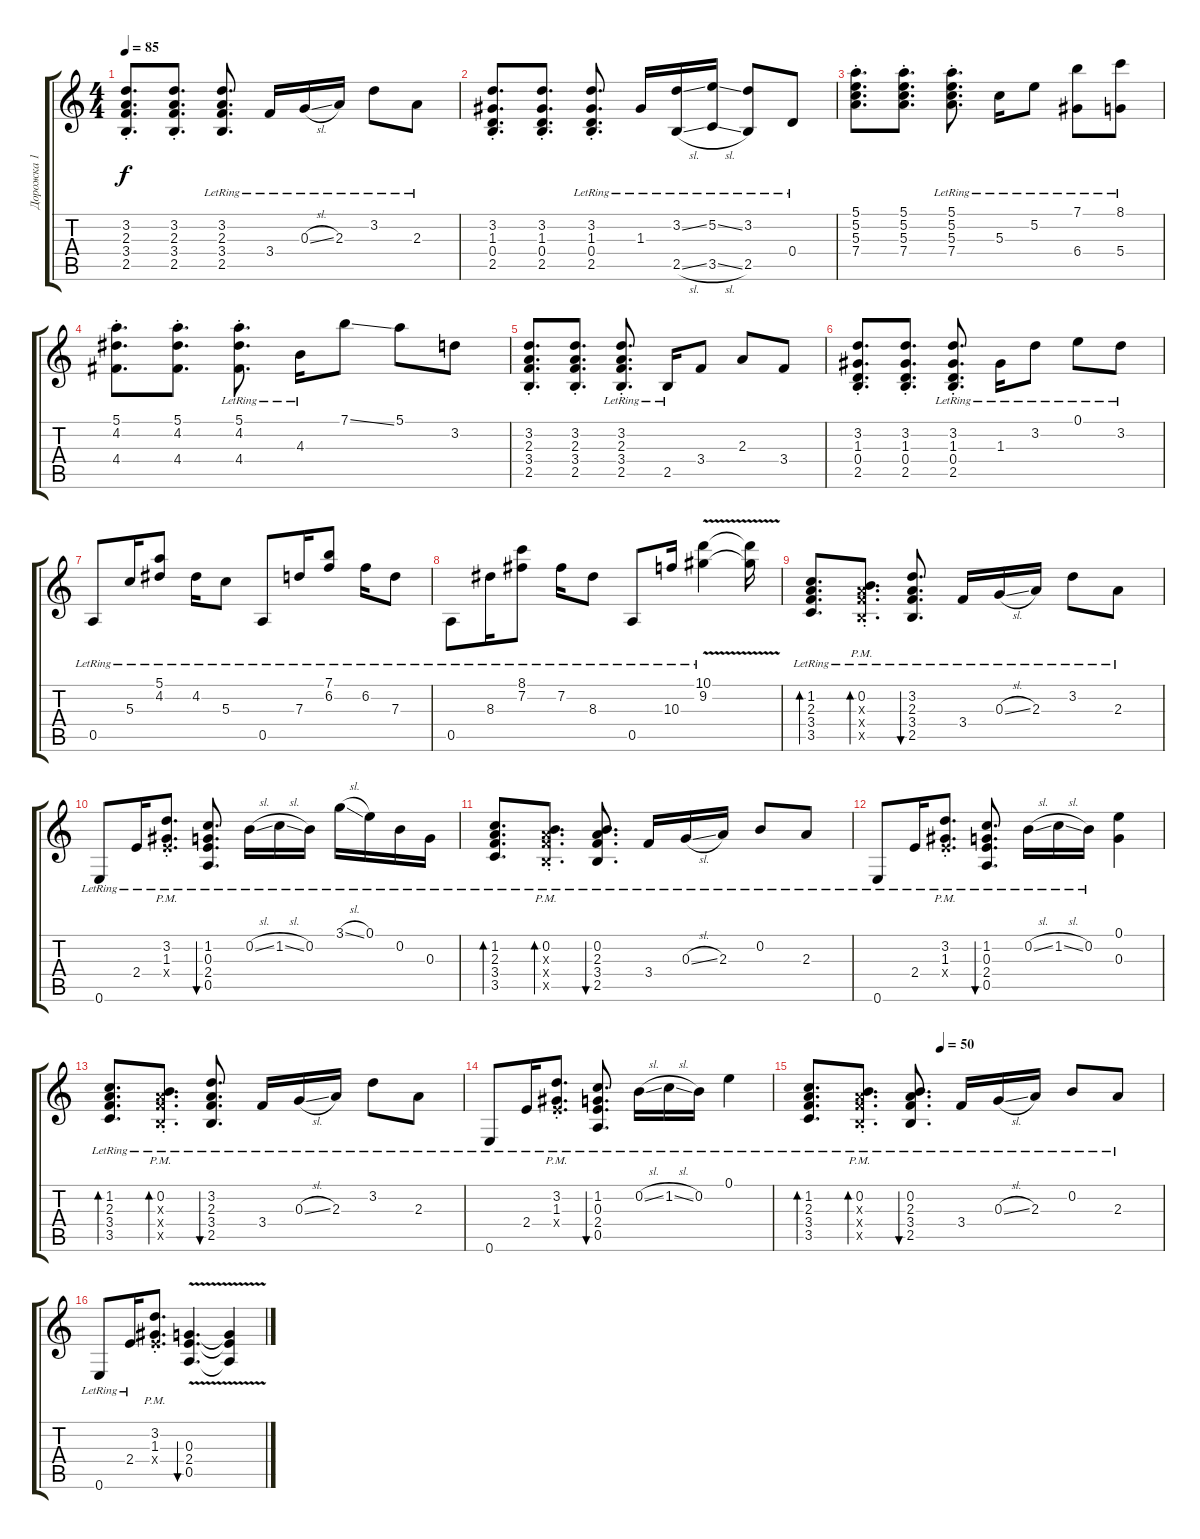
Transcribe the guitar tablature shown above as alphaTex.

\track ("Дорожка 1" "Дорожка 1") {instrument electricguitarjazz}
\staff {score tabs}
\tuning (E4 B3 G3 D3 A2 E2) {hide}
\ts (4 4)
\tempo 85
\clef g2
\ks c
(3.2{st} 2.3{st} 3.4{st} 2.5{st}).8{d dy f} (3.2{st} 2.3{st} 3.4{st} 2.5{st}).8{d} (3.2{lr} 2.3{lr} 3.4{lr} 2.5{lr}).8{d} 3.4{lr}.16{volume 16} 0.3{sl lr}.16 2.3{lr}.16 3.2{lr}.8 2.3{lr}.8 |
(3.2{st} 1.3{st} 0.4{st} 2.5{st}).8{d} (3.2{st} 1.3{st} 0.4{st} 2.5{st}).8{d} (3.2{st lr} 1.3{st lr} 0.4{st lr} 2.5{st lr}).8{d} 1.3{lr}.16 (3.2{ss} 2.5{sl lr}).16 (5.2{ss} 3.5{sl lr}).16 (3.2 2.5{lr}).8 0.4{lr}.8 |
(5.1{st} 5.2{st} 5.3{st} 7.4{st}).8{d} (5.1{st} 5.2{st} 5.3{st} 7.4{st}).8{d} (5.1{st lr} 5.2{st lr} 5.3{st lr} 7.4{st lr}).8{d} 5.3{lr}.16 5.2{lr}.8 (7.1{lr} 6.4{lr}).8 (8.1{lr} 5.4{lr}).8 |
(5.1{st} 4.2{st} 4.4{st}).8{d} (5.1{st} 4.2{st} 4.4{st}).8{d} (5.1{st lr} 4.2{st lr} 4.4{st lr}).8{d} 4.3{lr}.16 7.1{ss}.8 5.1.8 3.2.8 |
(3.2{st} 2.3{st} 3.4{st} 2.5{st}).8{d} (3.2{st} 2.3{st} 3.4{st} 2.5{st}).8{d} (3.2{st lr} 2.3{st lr} 3.4{st lr} 2.5{st lr}).8{d} 2.5{lr}.16 3.4.8 2.3.8 3.4.8 |
(3.2{st} 1.3{st} 0.4{st} 2.5{st}).8{d volume 9} (3.2{st} 1.3{st} 0.4{st} 2.5{st}).8{d} (3.2{st lr} 1.3{st lr} 0.4{st lr} 2.5{st lr}).8{d} 1.3{lr}.16 3.2{lr}.8 0.1{lr}.8 3.2{lr}.8 |
0.5{lr}.8{volume 16} 5.3{lr}.16 (5.1{lr} 4.2{lr}).8 4.2{lr}.16 5.3{lr}.8 0.5{lr}.8 7.3{lr}.16 (7.1{lr} 6.2{lr}).8 6.2{lr}.16 7.3{lr}.8 |
0.5{lr}.8 8.3{lr}.16 (8.1{lr} 7.2{lr}).8 7.2{lr}.16 8.3{lr}.8 0.5{lr}.8 10.3{lr}.16 (10.1{v lr} 9.2{v lr}).4 (10.1{t} 9.2{t}).16 |
(1.2{lr} 2.3{lr} 3.4{lr} 3.5{lr}).8{d bd 60} (0.2{st lr} 2.3{pm st x} 3.4{pm st x} 2.5{pm st x}).8{d bd 60} (3.2{lr} 2.3{lr} 3.4{lr} 2.5{lr}).8{d bu 60} 3.4{lr}.16 0.3{sl lr}.16 2.3{lr}.16 3.2{lr}.8 2.3{lr}.8 |
0.6{lr}.8 2.4{lr}.16 (3.2{st lr} 1.3{st lr} 2.4{pm st x}).8{d} (1.2{lr} 0.3{lr} 2.4{lr} 0.5{lr}).8{d bu 60} 0.2{sl lr}.16 1.2{sl lr}.16 0.2{lr}.16 3.1{sl lr}.16 0.1{lr}.16 0.2{lr}.16 0.3{lr}.16 |
(1.2{lr} 2.3{lr} 3.4{lr} 3.5{lr}).8{d bd 120} (0.2{st lr} 2.3{pm st x} 3.4{pm st x} 2.5{pm st x}).8{d bd 120} (0.2{lr} 2.3{lr} 3.4{lr} 2.5{lr}).8{d bu 30} 3.4{lr}.16 0.3{sl lr}.16 2.3{lr}.16 0.2{lr}.8 2.3{lr}.8 |
0.6{lr}.8 2.4{lr}.16 (3.2{st lr} 1.3{st lr} 2.4{pm st x}).8{d} (1.2{lr} 0.3{lr} 2.4{lr} 0.5{lr}).8{d bu 120} 0.2{sl lr}.16 1.2{sl lr}.16 0.2{lr}.16 (0.1 0.3).4 |
(1.2{lr} 2.3{lr} 3.4{lr} 3.5{lr}).8{d bd 60} (0.2{st lr} 2.3{pm st x} 3.4{pm st x} 2.5{pm st x}).8{d bd 60} (3.2{lr} 2.3{lr} 3.4{lr} 2.5{lr}).8{d bu 60} 3.4{lr}.16 0.3{sl lr}.16 2.3{lr}.16 3.2{lr}.8 2.3{lr}.8 |
0.6{lr}.8 2.4{lr}.16 (3.2{st lr} 1.3{st lr} 2.4{pm st x}).8{d} (1.2{lr} 0.3{lr} 2.4{lr} 0.5{lr}).8{d bu 60} 0.2{sl lr}.16 1.2{sl lr}.16 0.2{lr}.16 0.1{lr}.4 |
\tempo (50 0.375)
(1.2{lr} 2.3{lr} 3.4{lr} 3.5{lr}).8{d bd 120} (0.2{st lr} 2.3{pm st x} 3.4{pm st x} 2.5{pm st x}).8{d bd 120} (0.2{lr} 2.3{lr} 3.4{lr} 2.5{lr}).8{d bu 30 volume 4} 3.4{lr}.16 0.3{sl lr}.16 2.3{lr}.16 0.2{lr}.8 2.3{lr}.8 |
0.6{lr}.8 2.4{lr}.16 (3.2{st} 1.3{st} 2.4{pm st x}).8{d} (0.3 2.4 0.5{v}).4{d bu 120} (0.3{t} 2.4{t} 0.5{t}).4
